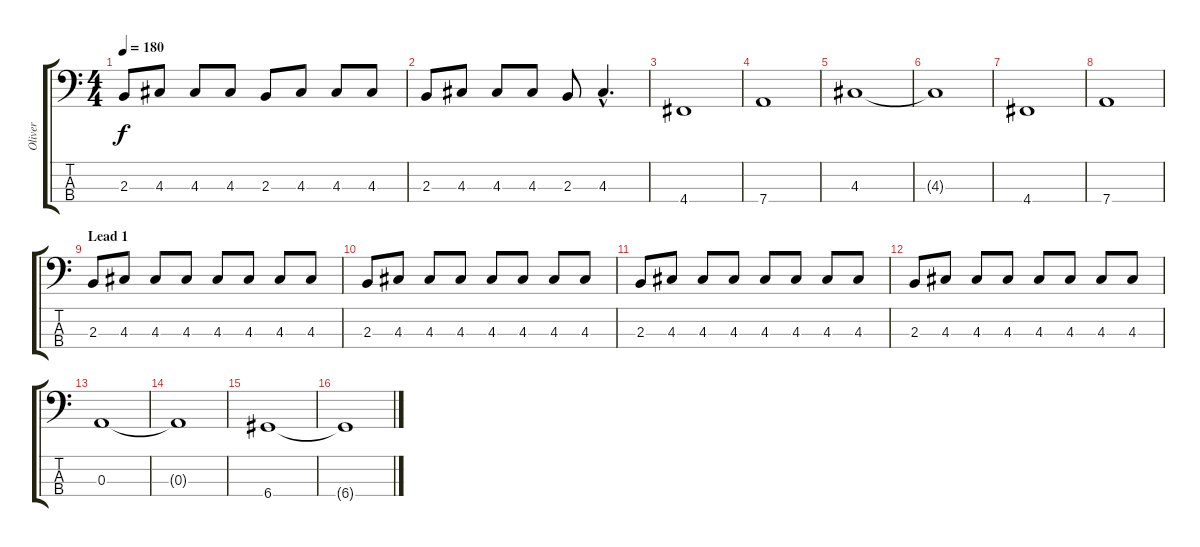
\track ("Oliver" "Oliver") {instrument electricbasspick}
\staff {score tabs}
\tuning (G2 D2 A1 D1) {hide}
\ts (4 4)
\tempo 180
\clef f4
\ks c
2.3.8{dy f} 4.3.8 4.3.8 4.3.8 2.3.8 4.3.8 4.3.8 4.3.8 |
2.3.8 4.3.8 4.3.8 4.3.8 2.3.8 4.3{hac}.4{d} |
4.4.1 |
7.4.1 |
4.3.1 |
4.3{t}.1 |
4.4.1 |
7.4.1 |
\section ("" "Lead 1")
2.3.8 4.3.8 4.3.8 4.3.8 4.3.8 4.3.8 4.3.8 4.3.8 |
2.3.8 4.3.8 4.3.8 4.3.8 4.3.8 4.3.8 4.3.8 4.3.8 |
2.3.8 4.3.8 4.3.8 4.3.8 4.3.8 4.3.8 4.3.8 4.3.8 |
2.3.8 4.3.8 4.3.8 4.3.8 4.3.8 4.3.8 4.3.8 4.3.8 |
0.3.1 |
0.3{t}.1 |
6.4.1 |
6.4{t}.1
